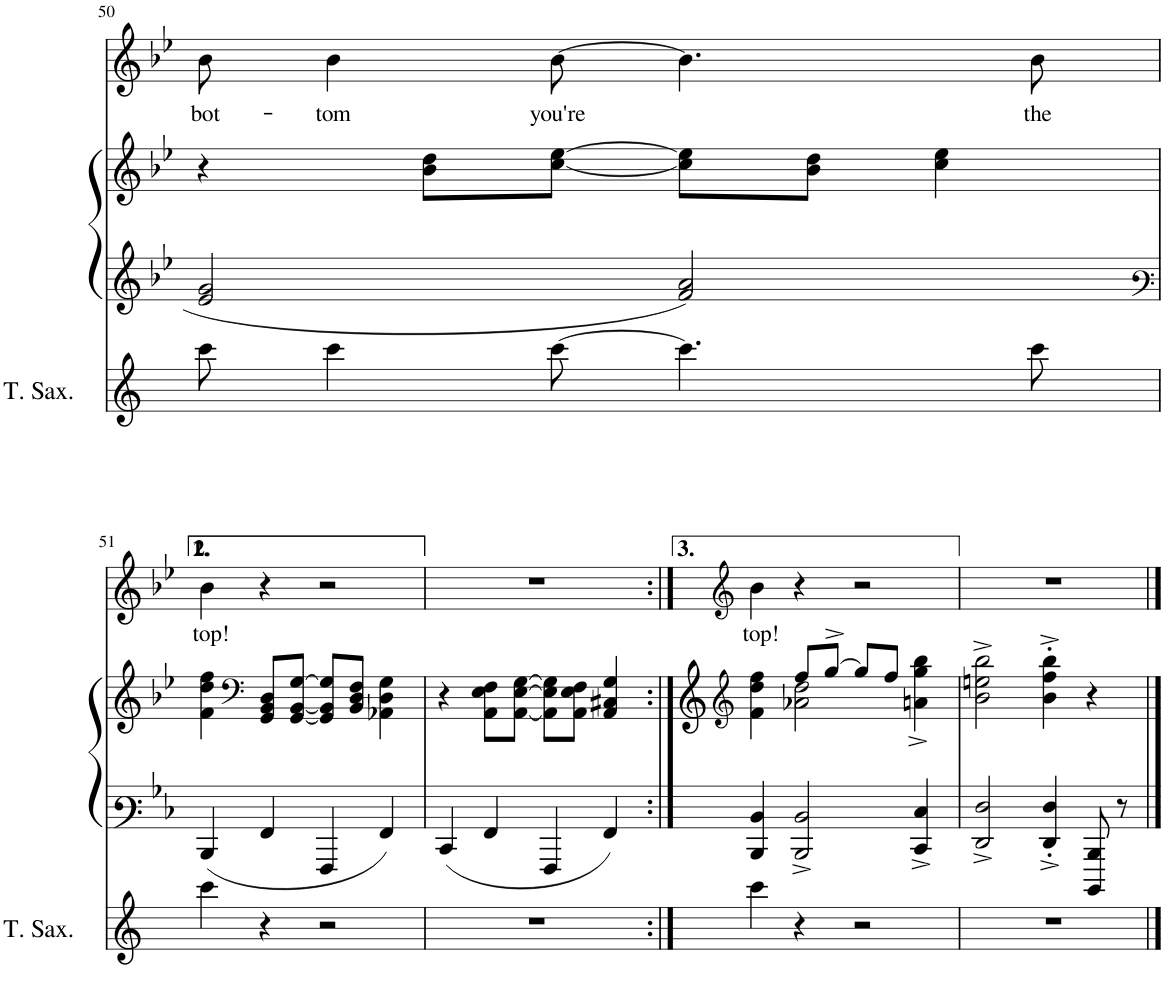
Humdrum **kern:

**kern	**kern	**kern	**kern	**text
*part3	*part2	*part2	*part1	*part1
*staff4	*staff3	*staff2	*staff1	*staff1
*I"Tenor Saxophone	*I"Piano	*	*I"Voice	*
*I'T. Sax.	*I'Pno	*	*	*
!!LO:PB:g=z
*clefG2	*clefF4	*clefG2	*clefG2	*
*Trd8c14	*	*	*	*
*k[]	*k[b-e-]	*k[b-e-]	*k[b-e-]	*
*M2/2	*M2/2	*M2/2	*M2/2	*
*met(c|)	*met(c|)	*met(c|)	*met(c|)	*
=50	=50	=50	=50	=50
!	!	!	!	!LO:LY:b
8ccc\	2e-/ 2g/	4r	8b-\	bot-
!	!	!	!	!LO:LY:b
4ccc\	.	.	4b-\	-tom
.	.	8b-\ 8dd\L	.	.
!	!	!	!	!LO:LY:b
[8ccc\	.	[8cc\ [8ee-\J	[8b-\	you're
4.ccc\]	2f/ 2a/	8cc\] 8ee-\]L	4.b-\]	.
.	.	8b-\ 8dd\J	.	.
.	.	4cc\ 4ee-\	.	.
!	!	!	!	!LO:LY:b
8ccc\	.	.	8b-\	the
!!LO:LB:g=z
=51	=51	=51	=51	=51
*	*clefF3	*	*	*
!	!	!	!	!LO:LY:b
4ccc\	4DD/	4f\ 4dd\ 4ff\	4b-\	top!
*	*	*clefF4	*	*
4r	4AA/	8GG/ 8BB-/ 8D/L	4r	.
.	.	[8GG/ [8BB-/ [8G/J	.	.
2r	4AAA/	8GG/] 8BB-/] 8G/]L	2r	.
.	.	8BB-/ 8D/ 8F/J	.	.
.	4AA/	4AA-X\ 4D\ 4G\	.	.
=52	=52	=52	=52	=52
1r	4EE-/	4r	1r	.
.	4AA/	8AA\ 8E-\ 8F\L	.	.
.	.	[8AA\ [8E-\ [8G\J	.	.
.	4AAA/	8AA\] 8E-\] 8G\]L	.	.
.	.	8AA\ 8E-\ 8F\J	.	.
.	4AA/	4AA/ 4C#X/ 4G/	.	.
=53:|!	=53:|!	=53:|!	=53:|!	=53:|!
*	*	*clefG2	*clefG2	*
*	*	*^	*	*
!	!	!	!	!	!LO:LY:b
4ccc\	4DD/ 4D/	4ryy	4f\ 4dd\ 4ff\	4b-\	top!
4r	2DD/^ 2D/^	8ff/L	2a-X\ 2dd\	4r	.
.	.	[8gg^/J	.	.	.
2r	.	8gg/L]	.	2r	.
.	.	8ff/J	.	.	.
.	4EE-/^ 4E-/^	4ryy	4an\^ 4gg\^ 4bb-\^	.	.
*	*	*v	*v	*	*
=54	=54	=54	=54	=54
1r	2FF/^ 2F/^	2b-\^ 2een\^ 2bb-\^	1r	.
.	4FF/'^ 4F/'^	4b-\'^ 4ff\'^ 4bb-\'^	.	.
.	8DDD/ 8DD/	4r	.	.
.	8r	.	.	.
==	==	==	==	==
*-	*-	*-	*-	*-
